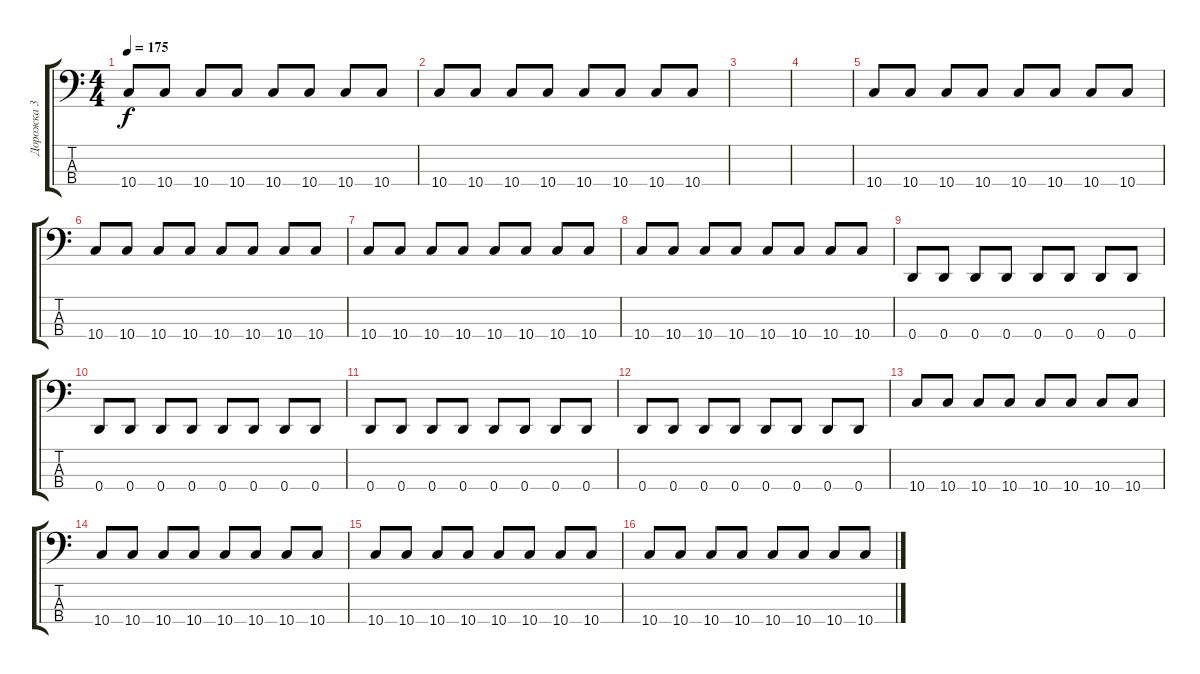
\track ("Дорожка 3" "Дорожка 3") {instrument electricbasspick}
\staff {score tabs}
\tuning (G2 D2 A1 D1) {hide}
\ts (4 4)
\tempo 175
\clef f4
\ks c
10.4.8{dy f} 10.4.8 10.4.8 10.4.8 10.4.8 10.4.8 10.4.8 10.4.8 |
10.4.8 10.4.8 10.4.8 10.4.8 10.4.8 10.4.8 10.4.8 10.4.8 |
|
|
10.4.8 10.4.8 10.4.8 10.4.8 10.4.8 10.4.8 10.4.8 10.4.8 |
10.4.8 10.4.8 10.4.8 10.4.8 10.4.8 10.4.8 10.4.8 10.4.8 |
10.4.8 10.4.8 10.4.8 10.4.8 10.4.8 10.4.8 10.4.8 10.4.8 |
10.4.8 10.4.8 10.4.8 10.4.8 10.4.8 10.4.8 10.4.8 10.4.8 |
0.4.8 0.4.8 0.4.8 0.4.8 0.4.8 0.4.8 0.4.8 0.4.8 |
0.4.8 0.4.8 0.4.8 0.4.8 0.4.8 0.4.8 0.4.8 0.4.8 |
0.4.8 0.4.8 0.4.8 0.4.8 0.4.8 0.4.8 0.4.8 0.4.8 |
0.4.8 0.4.8 0.4.8 0.4.8 0.4.8 0.4.8 0.4.8 0.4.8 |
10.4.8 10.4.8 10.4.8 10.4.8 10.4.8 10.4.8 10.4.8 10.4.8 |
10.4.8 10.4.8 10.4.8 10.4.8 10.4.8 10.4.8 10.4.8 10.4.8 |
10.4.8 10.4.8 10.4.8 10.4.8 10.4.8 10.4.8 10.4.8 10.4.8 |
10.4.8 10.4.8 10.4.8 10.4.8 10.4.8 10.4.8 10.4.8 10.4.8
